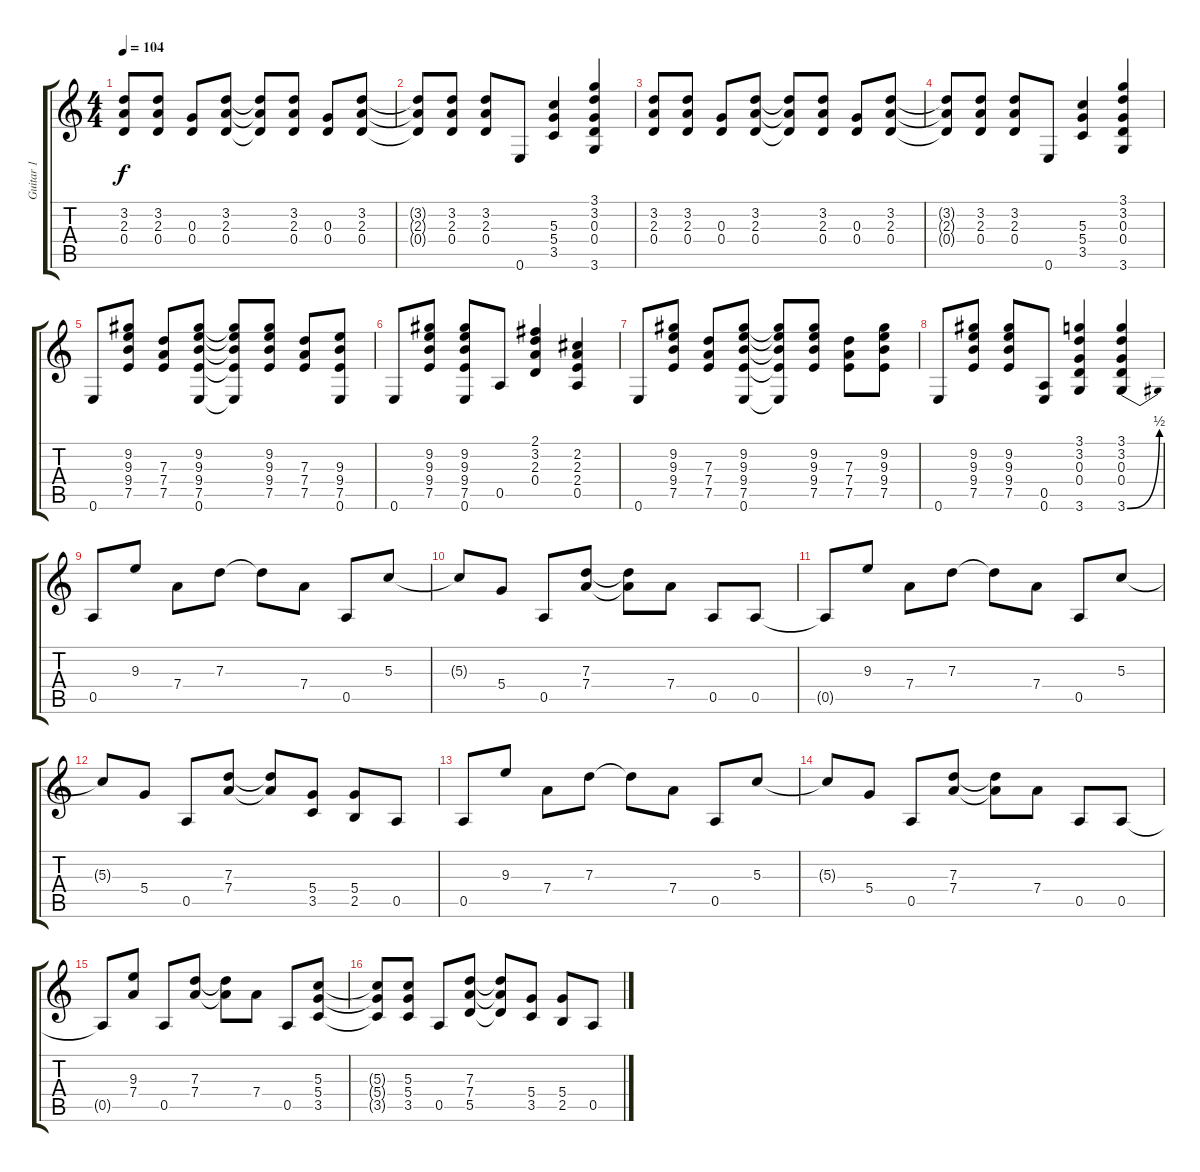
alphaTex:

\track ("Guitar 1" "Guitar 1") {instrument overdrivenguitar}
\staff {score tabs}
\tuning (E4 B3 G3 D3 A2 E2) {hide}
\ts (4 4)
\tempo 104
\clef g2
\ks c
(3.2 2.3 0.4).8{dy f} (3.2 2.3 0.4).8 (0.3 0.4).8 (3.2 2.3 0.4).8 (3.2{t} 2.3{t} 0.4{t}).8 (3.2 2.3 0.4).8 (0.3 0.4).8 (3.2 2.3 0.4).8 |
(3.2{t} 2.3{t} 0.4{t}).8 (3.2 2.3 0.4).8 (3.2 2.3 0.4).8 0.6.8 (5.3 5.4 3.5).4 (3.1 3.2 0.3 0.4 3.6).4 |
(3.2 2.3 0.4).8 (3.2 2.3 0.4).8 (0.3 0.4).8 (3.2 2.3 0.4).8 (3.2{t} 2.3{t} 0.4{t}).8 (3.2 2.3 0.4).8 (0.3 0.4).8 (3.2 2.3 0.4).8 |
(3.2{t} 2.3{t} 0.4{t}).8 (3.2 2.3 0.4).8 (3.2 2.3 0.4).8 0.6.8 (5.3 5.4 3.5).4 (3.1 3.2 0.3 0.4 3.6).4 |
0.6.8 (9.2 9.3 9.4 7.5).8 (7.3 7.4 7.5).8 (9.2 9.3 9.4 7.5 0.6).8 (9.2{t} 9.3{t} 9.4{t} 7.5{t} 0.6{t}).8 (9.2 9.3 9.4 7.5).8 (7.3 7.4 7.5).8 (9.3 9.4 7.5 0.6).8 |
0.6.8 (9.2 9.3 9.4 7.5).8 (9.2 9.3 9.4 7.5 0.6).8 0.5.8 (2.1 3.2 2.3 0.4).4 (2.2 2.3 2.4 0.5).4 |
0.6.8 (9.2 9.3 9.4 7.5).8 (7.3 7.4 7.5).8 (9.2 9.3 9.4 7.5 0.6).8 (9.2{t} 9.3{t} 9.4{t} 7.5{t} 0.6{t}).8 (9.2 9.3 9.4 7.5).8 (7.3 7.4 7.5).8 (9.2 9.3 9.4 7.5).8 |
0.6.8 (9.2 9.3 9.4 7.5).8 (9.2 9.3 9.4 7.5).8 (0.5 0.6).8 (3.1 3.2 0.3 0.4 3.6).4 (3.1 3.2 0.3 0.4 3.6{be (bend 0 0 60 2)}).4 |
0.5.8 9.3.8 7.4.8 7.3.8 7.3{t}.8 7.4.8 0.5.8 5.3.8 |
5.3{t}.8 5.4.8 0.5.8 (7.3 7.4).8 (7.3{t} 7.4{t}).8 7.4.8 0.5.8 0.5.8 |
0.5{t}.8 9.3.8 7.4.8 7.3.8 7.3{t}.8 7.4.8 0.5.8 5.3.8 |
5.3{t}.8 5.4.8 0.5.8 (7.3 7.4).8 (7.3{t} 7.4{t}).8 (5.4 3.5).8 (5.4 2.5).8 0.5.8 |
0.5.8 9.3.8 7.4.8 7.3.8 7.3{t}.8 7.4.8 0.5.8 5.3.8 |
5.3{t}.8 5.4.8 0.5.8 (7.3 7.4).8 (7.3{t} 7.4{t}).8 7.4.8 0.5.8 0.5.8 |
0.5{t}.8 (9.3 7.4).8 0.5.8 (7.3 7.4).8 (7.3{t} 7.4{t}).8 7.4.8 0.5.8 (5.3 5.4 3.5).8 |
(5.3{t} 5.4{t} 3.5{t}).8 (5.3 5.4 3.5).8 0.5.8 (7.3 7.4 5.5).8 (7.3{t} 7.4{t} 5.5{t}).8 (5.4 3.5).8 (5.4 2.5).8 0.5.8
